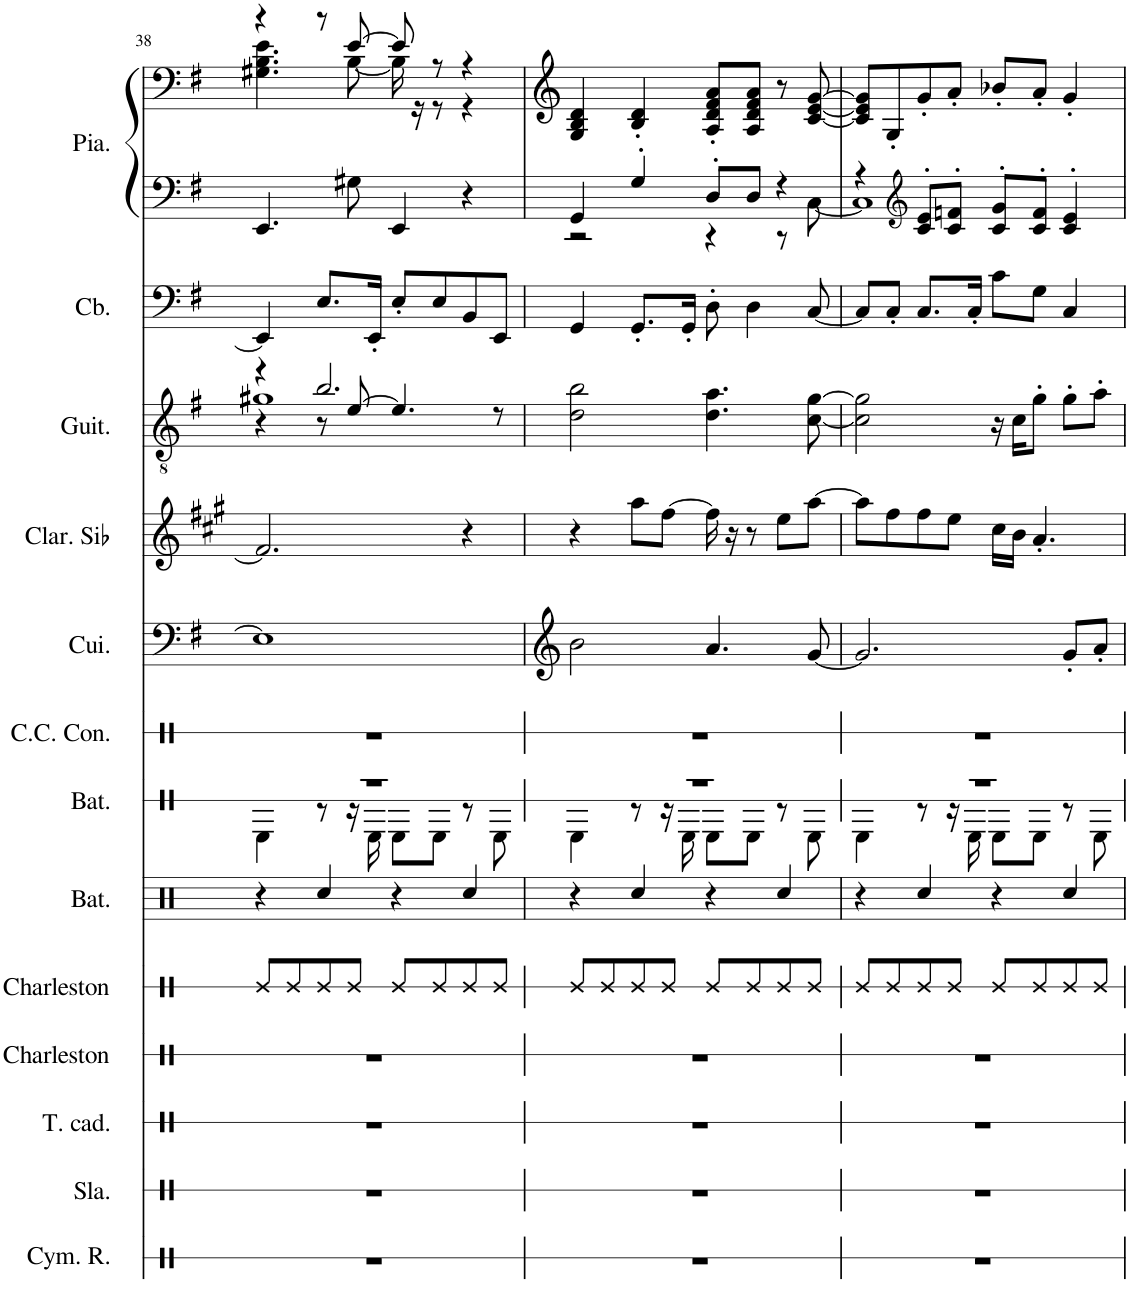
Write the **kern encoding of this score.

**kern	**kern	**kern	**kern	**kern	**kern	**kern	**kern	**kern	**kern	**kern	**kern	**kern	**kern
*part13	*part12	*part11	*part10	*part9	*part8	*part7	*part6	*part5	*part4	*part3	*part2	*part1	*part1
*staff14	*staff13	*staff12	*staff11	*staff10	*staff9	*staff8	*staff7	*staff6	*staff5	*staff4	*staff3	*staff2	*staff1
*I"Cymbale ride, RIDE CYMB	*I"Slap, LOW TOM	*I"Tambour sur cadre, MID TOM	*I"Charleston, OPEN HIHAT	*I"Charleston, CLOSED H.H	*I"Batterie, SNARE DRUM	*I"Batterie	*I"Caisse claire de concert, SEASHORE	*I"Cuivres, BRASS 1	*I"Clarinette en Sib	*I"Guitare acoustique, STEEL GTR	*I"Contrebasse, ACOU BASS	*I"Piano, A.PIANO 1	*
*I'Cym. R.	*I'Sla.	*I'T. cad.	*I'Charleston	*I'Charleston	*I'Bat.	*I'Bat.	*I'C.C. Con.	*I'Cui.	*I'Clar. Sib	*I'Guit.	*I'Cb.	*I'Pia.	*
!!LO:PB:g=z
*clefX	*clefX	*clefX	*clefX	*clefX	*clefX	*clefX	*clefX	*clefG2	*clefG2	*clefGv2	*clefF4	*clefG2	*clefF4
*	*	*	*	*	*	*	*	*	*Trd1c2	*	*Trd7c12	*	*
*k[]	*k[]	*k[]	*k[]	*k[]	*k[]	*k[]	*k[f#]	*k[f#]	*k[f#c#g#]	*k[f#]	*k[f#]	*k[f#]	*k[f#]
*M4/4	*M4/4	*M4/4	*M4/4	*M4/4	*M4/4	*M4/4	*M4/4	*M4/4	*M4/4	*M4/4	*M4/4	*M4/4	*M4/4
=38	=38	=38	=38	=38	=38	=38	=38	=38	=38	=38	=38	=38	=38
*	*	*	*	*	*	*^	*	*	*	*^	*	*	*^
*	*	*	*	*	*	*	*	*	*	*	*	*^	*	*	*	*
1r	1r	1r	1r	8Re/L	4r	1r	4RE\	1r	1E]	2.f#/]	4r	1g#X	4r	4EE/]	4.EE/	4r	4.G#X\ 4.B\ 4.e\
.	.	.	.	8Re/	.	.	.	.	.	.	.	.	.	.	.	.	.
.	.	.	.	8Re/	4Rcc/	.	8r	.	.	.	2.b/	.	8r	8.E/L	.	8r	.
.	.	.	.	8Re/J	.	.	16r	.	.	.	.	.	[8e/	.	8G#X\	[8e/	[8B\
.	.	.	.	.	.	.	16RE\	.	.	.	.	.	.	16EE'/Jk	.	.	.
.	.	.	.	8Re/L	4r	.	8RE\L	.	.	.	.	.	4.e/]	8E'/L	4EE/	8e/]	16B\]
.	.	.	.	.	.	.	.	.	.	.	.	.	.	.	.	.	16r
.	.	.	.	8Re/	.	.	8RE\J	.	.	.	.	.	.	8E/	.	8r	8r
.	.	.	.	8Re/	4Rcc/	.	8r	.	.	4r	.	.	.	8BB/	4r	4r	4r
.	.	.	.	8Re/J	.	.	8RE\	.	.	.	.	.	8r	8EE/J	.	.	.
*	*	*	*	*	*	*	*	*	*	*	*v	*v	*v	*	*	*v	*v
=39	=39	=39	=39	=39	=39	=39	=39	=39	=39	=39	=39	=39	=39	=39
*	*	*	*	*	*	*	*	*	*	*	*	*	*^	*
1r	1r	1r	1r	8Re/L	4r	1r	4RE\	1r	2b\	4r	2d\ 2b\	4GG/	4GG/	2r	4G/ 4B/ 4d/
.	.	.	.	8Re/	.	.	.	.	.	.	.	.	.	.	.
.	.	.	.	8Re/	4Rcc/	.	8r	.	.	8aa\L	.	8.GG'/L	4G'/	.	4B/' 4d/'
.	.	.	.	8Re/J	.	.	16r	.	.	[8ff#\J	.	.	.	.	.
.	.	.	.	.	.	.	16RE\	.	.	.	.	16GG'/Jk	.	.	.
.	.	.	.	8Re/L	4r	.	8RE\L	.	4.a/	16ff#\]	4.d\ 4.a\	8D'\	8D'/L	4r	8A/' 8d/' 8f#/' 8a/'L
.	.	.	.	.	.	.	.	.	.	16r	.	.	.	.	.
.	.	.	.	8Re/	.	.	8RE\J	.	.	8r	.	4D\	8D/J	.	8A/ 8d/ 8f#/ 8a/J
.	.	.	.	8Re/	4Rcc/	.	8r	.	.	8ee\L	.	.	4r	8r	8r
.	.	.	.	8Re/J	.	.	8RE\	.	[8g/	[8aa\J	[8c\ [8g\	[8C/	.	[8C\	[8c/ [8e/ [8g/
=40	=40	=40	=40	=40	=40	=40	=40	=40	=40	=40	=40	=40	=40	=40	=40
1r	1r	1r	1r	8Re/L	4r	1r	4RE\	1r	2.g/]	8aa\L]	2c\] 2g\]	8C/L]	4r	1C]	8c/] 8e/] 8g/]L
.	.	.	.	8Re/	.	.	.	.	.	8ff#\	.	8C'/J	.	.	8G'/
*	*	*	*	*	*	*	*	*	*	*	*	*	*clefG2	*	*
.	.	.	.	8Re/	4Rcc/	.	8r	.	.	8ff#\	.	8.C/L	8c/' 8e/'L	.	8g'/
.	.	.	.	8Re/J	.	.	16r	.	.	8ee\J	.	.	8c/' 8fn/'J	.	8a'/J
.	.	.	.	.	.	.	16RE\	.	.	.	.	16C'/Jk	.	.	.
.	.	.	.	8Re/L	4r	.	8RE\L	.	.	16cc#\LL	16r	8c\L	8c/' 8g/'L	.	8b-X'/L
.	.	.	.	.	.	.	.	.	.	16b\JJ	16c\KL	.	.	.	.
.	.	.	.	8Re/	.	.	8RE\J	.	.	4.a'/	8g'\J	8G\J	8c/' 8f/'J	.	8a'/J
.	.	.	.	8Re/	4Rcc/	.	8r	.	8g'/L	.	8g'\L	4C/	4c/' 4e/'	.	4g'/
.	.	.	.	8Re/J	.	.	8RE\	.	8a'/J	.	8a'\J	.	.	.	.
*	*	*	*	*	*	*v	*v	*	*	*	*	*	*v	*v	*
=	=	=	=	=	=	=	=	=	=	=	=	=	=
*-	*-	*-	*-	*-	*-	*-	*-	*-	*-	*-	*-	*-	*-
